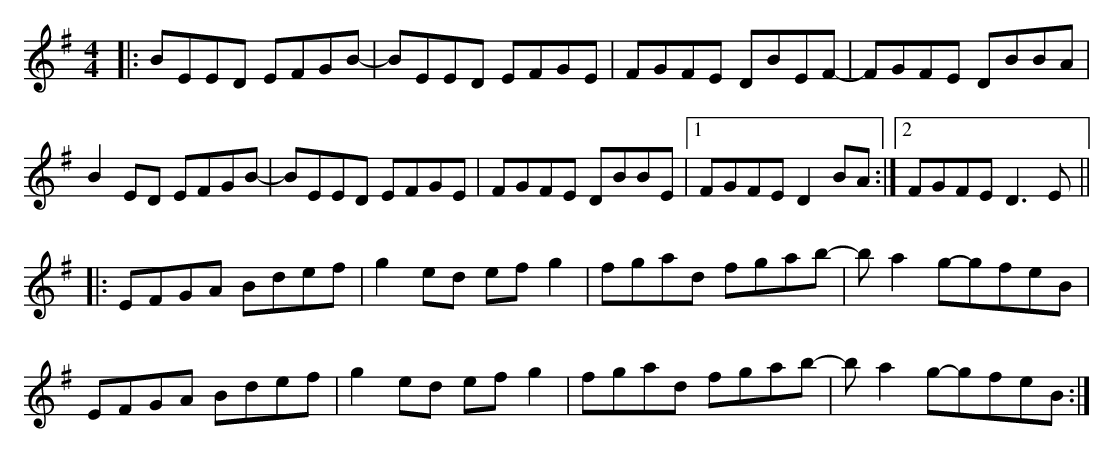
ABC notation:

X:1
M:4/4
K:Emin
|:BEED EFGB-|BEED EFGE|FGFE DBEF-|FGFE DBBA|
B2ED EFGB-|BEED EFGE|FGFE DBBE|1 FGFE D2BA:|2 FGFE D3E||
|:EFGA Bdef|g2ed efg2|fgad fgab-|ba2g-gfeB|
EFGA Bdef|g2ed efg2|fgad fgab-|ba2g-gfeB:|
